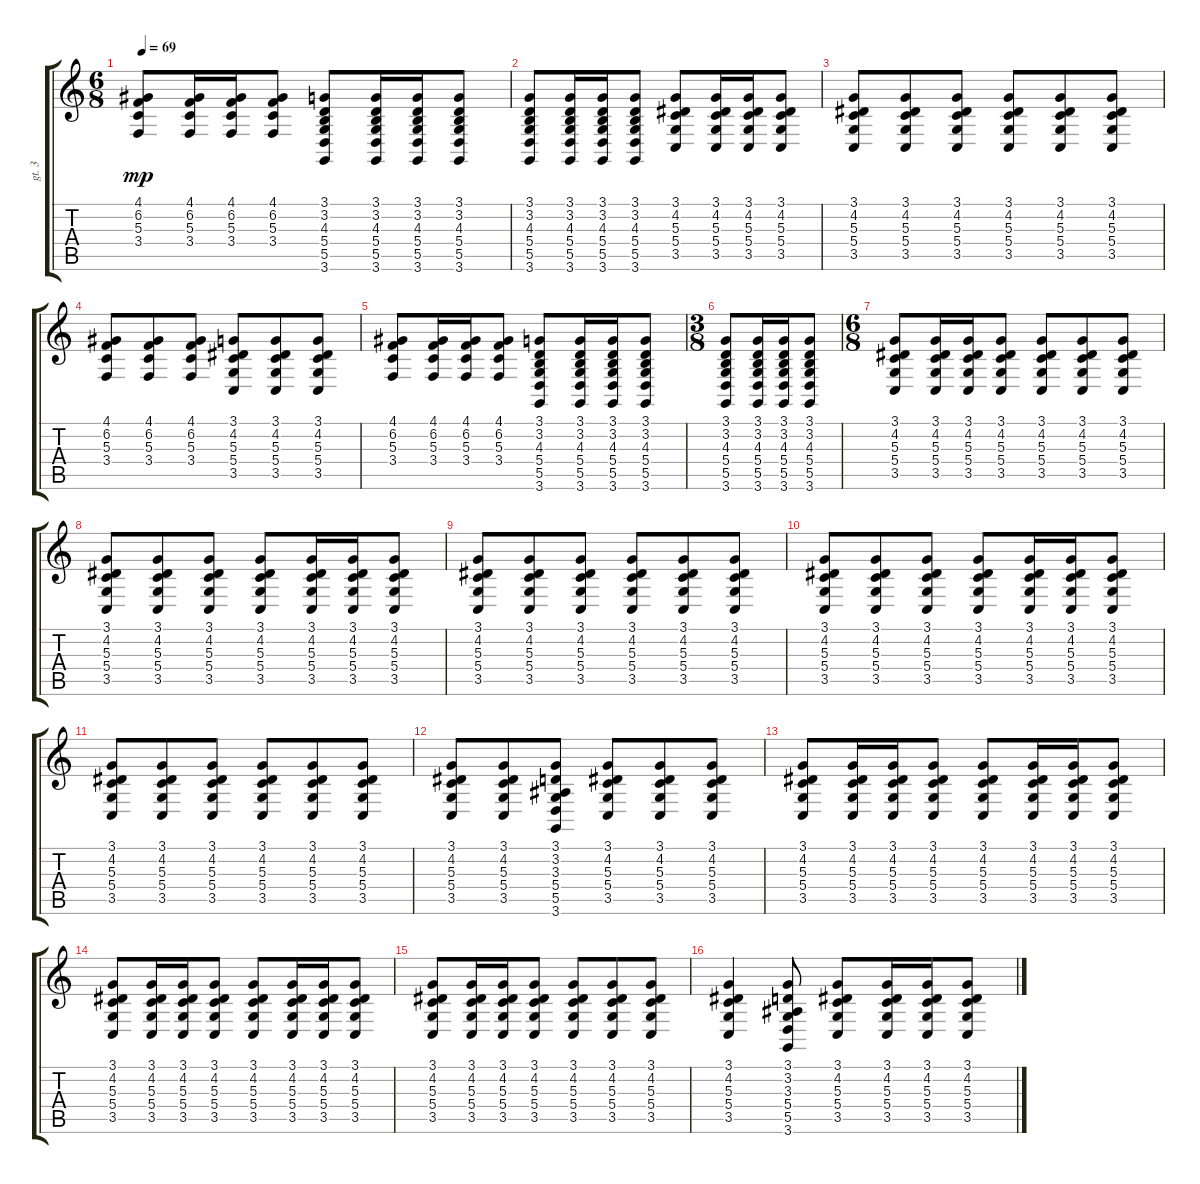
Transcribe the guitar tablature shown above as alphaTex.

\track ("gt. 3" "gt. 3") {instrument harpsichord}
\staff {score tabs}
\tuning (E4 B3 G3 D3 A2 E2) {hide}
\ts (6 8)
\tempo 69
\clef g2
\ks c
(4.1 6.2 5.3 3.4).8{dy mp} (4.1 6.2 5.3 3.4).16 (4.1 6.2 5.3 3.4).16 (4.1 6.2 5.3 3.4).8 (3.1 3.2 4.3 5.4 5.5 3.6).8 (3.1 3.2 4.3 5.4 5.5 3.6).16 (3.1 3.2 4.3 5.4 5.5 3.6).16 (3.1 3.2 4.3 5.4 5.5 3.6).8 |
(3.1 3.2 4.3 5.4 5.5 3.6).8 (3.1 3.2 4.3 5.4 5.5 3.6).16 (3.1 3.2 4.3 5.4 5.5 3.6).16 (3.1 3.2 4.3 5.4 5.5 3.6).8 (3.1 4.2 5.3 5.4 3.5).8 (3.1 4.2 5.3 5.4 3.5).16 (3.1 4.2 5.3 5.4 3.5).16 (3.1 4.2 5.3 5.4 3.5).8 |
(3.1 4.2 5.3 5.4 3.5).8 (3.1 4.2 5.3 5.4 3.5).8 (3.1 4.2 5.3 5.4 3.5).8 (3.1 4.2 5.3 5.4 3.5).8 (3.1 4.2 5.3 5.4 3.5).8 (3.1 4.2 5.3 5.4 3.5).8 |
(4.1 6.2 5.3 3.4).8 (4.1 6.2 5.3 3.4).8 (4.1 6.2 5.3 3.4).8 (3.1 4.2 5.3 5.4 3.5).8 (3.1 4.2 5.3 5.4 3.5).8 (3.1 4.2 5.3 5.4 3.5).8 |
(4.1 6.2 5.3 3.4).8 (4.1 6.2 5.3 3.4).16 (4.1 6.2 5.3 3.4).16 (4.1 6.2 5.3 3.4).8 (3.1 3.2 4.3 5.4 5.5 3.6).8 (3.1 3.2 4.3 5.4 5.5 3.6).16 (3.1 3.2 4.3 5.4 5.5 3.6).16 (3.1 3.2 4.3 5.4 5.5 3.6).8 |
\ts (3 8)
(3.1 3.2 4.3 5.4 5.5 3.6).8 (3.1 3.2 4.3 5.4 5.5 3.6).16 (3.1 3.2 4.3 5.4 5.5 3.6).16 (3.1 3.2 4.3 5.4 5.5 3.6).8 |
\ts (6 8)
(3.1 4.2 5.3 5.4 3.5).8 (3.1 4.2 5.3 5.4 3.5).16 (3.1 4.2 5.3 5.4 3.5).16 (3.1 4.2 5.3 5.4 3.5).8 (3.1 4.2 5.3 5.4 3.5).8 (3.1 4.2 5.3 5.4 3.5).8 (3.1 4.2 5.3 5.4 3.5).8 |
(3.1 4.2 5.3 5.4 3.5).8 (3.1 4.2 5.3 5.4 3.5).8 (3.1 4.2 5.3 5.4 3.5).8 (3.1 4.2 5.3 5.4 3.5).8 (3.1 4.2 5.3 5.4 3.5).16 (3.1 4.2 5.3 5.4 3.5).16 (3.1 4.2 5.3 5.4 3.5).8 |
(3.1 4.2 5.3 5.4 3.5).8 (3.1 4.2 5.3 5.4 3.5).8 (3.1 4.2 5.3 5.4 3.5).8 (3.1 4.2 5.3 5.4 3.5).8 (3.1 4.2 5.3 5.4 3.5).8 (3.1 4.2 5.3 5.4 3.5).8 |
(3.1 4.2 5.3 5.4 3.5).8 (3.1 4.2 5.3 5.4 3.5).8 (3.1 4.2 5.3 5.4 3.5).8 (3.1 4.2 5.3 5.4 3.5).8 (3.1 4.2 5.3 5.4 3.5).16 (3.1 4.2 5.3 5.4 3.5).16 (3.1 4.2 5.3 5.4 3.5).8 |
(3.1 4.2 5.3 5.4 3.5).8 (3.1 4.2 5.3 5.4 3.5).8 (3.1 4.2 5.3 5.4 3.5).8 (3.1 4.2 5.3 5.4 3.5).8 (3.1 4.2 5.3 5.4 3.5).8 (3.1 4.2 5.3 5.4 3.5).8 |
(3.1 4.2 5.3 5.4 3.5).8 (3.1 4.2 5.3 5.4 3.5).8 (3.1 3.2 3.3 5.4 5.5 3.6).8 (3.1 4.2 5.3 5.4 3.5).8 (3.1 4.2 5.3 5.4 3.5).8 (3.1 4.2 5.3 5.4 3.5).8 |
(3.1 4.2 5.3 5.4 3.5).8 (3.1 4.2 5.3 5.4 3.5).16 (3.1 4.2 5.3 5.4 3.5).16 (3.1 4.2 5.3 5.4 3.5).8 (3.1 4.2 5.3 5.4 3.5).8 (3.1 4.2 5.3 5.4 3.5).16 (3.1 4.2 5.3 5.4 3.5).16 (3.1 4.2 5.3 5.4 3.5).8 |
(3.1 4.2 5.3 5.4 3.5).8 (3.1 4.2 5.3 5.4 3.5).16 (3.1 4.2 5.3 5.4 3.5).16 (3.1 4.2 5.3 5.4 3.5).8 (3.1 4.2 5.3 5.4 3.5).8 (3.1 4.2 5.3 5.4 3.5).16 (3.1 4.2 5.3 5.4 3.5).16 (3.1 4.2 5.3 5.4 3.5).8 |
(3.1 4.2 5.3 5.4 3.5).8 (3.1 4.2 5.3 5.4 3.5).16 (3.1 4.2 5.3 5.4 3.5).16 (3.1 4.2 5.3 5.4 3.5).8 (3.1 4.2 5.3 5.4 3.5).8 (3.1 4.2 5.3 5.4 3.5).8 (3.1 4.2 5.3 5.4 3.5).8 |
(3.1 4.2 5.3 5.4 3.5).4 (3.1 3.2 3.3 5.4 5.5 3.6).8 (3.1 4.2 5.3 5.4 3.5).8 (3.1 4.2 5.3 5.4 3.5).16 (3.1 4.2 5.3 5.4 3.5).16 (3.1 4.2 5.3 5.4 3.5).8
